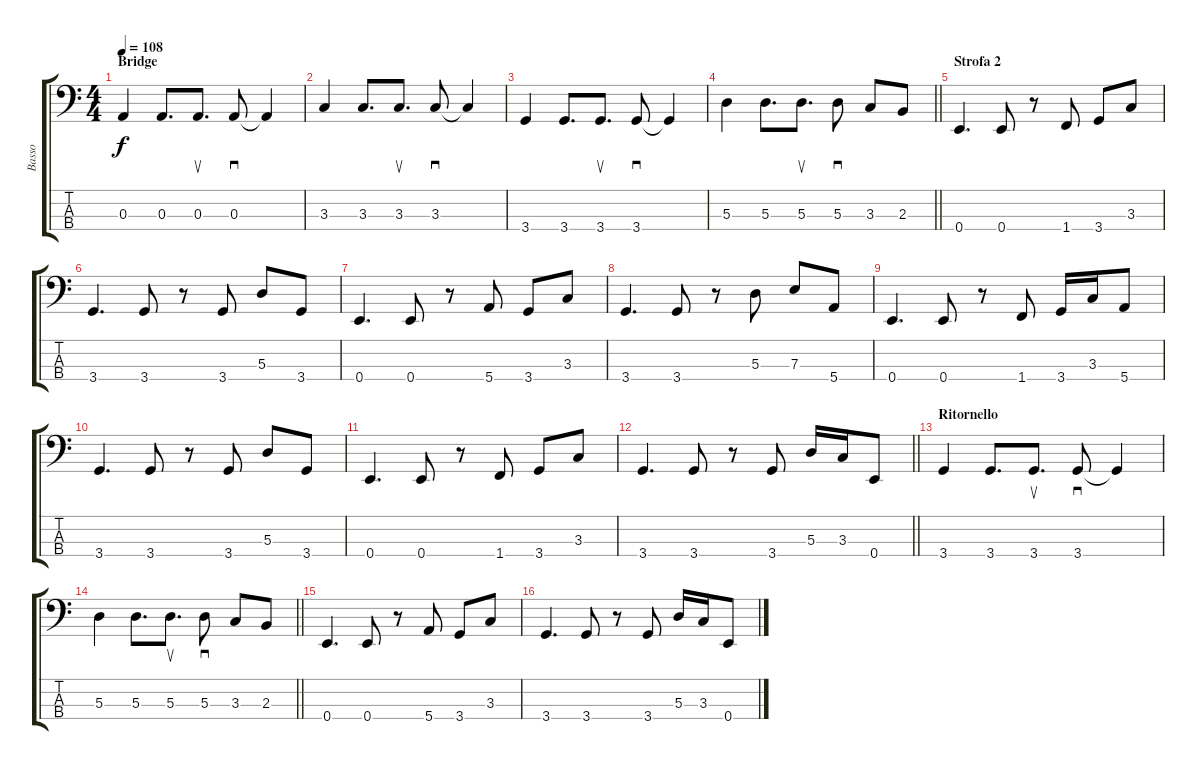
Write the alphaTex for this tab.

\track ("Basso" "Basso") {instrument electricbassfinger}
\staff {score tabs}
\tuning (G2 D2 A1 E1) {hide}
\ts (4 4)
\section ("" "Bridge")
\tempo 108
\clef f4
\ks c
0.3.4{dy f} 0.3.8{d} 0.3.8{d su} 0.3.8{sd} 0.3{t}.4 |
3.3.4 3.3.8{d} 3.3.8{d su} 3.3.8{sd} 3.3{t}.4 |
3.4.4 3.4.8{d} 3.4.8{d su} 3.4.8{sd} 3.4{t}.4 |
\barLineRight lightlight
5.3.4 5.3.8{d} 5.3.8{d su} 5.3.8{sd} 3.3.8 2.3.8 |
\section ("" "Strofa 2")
0.4.4{d} 0.4.8 r.8 1.4.8 3.4.8 3.3.8 |
3.4.4{d} 3.4.8 r.8 3.4.8 5.3.8 3.4.8 |
0.4.4{d} 0.4.8 r.8 5.4.8 3.4.8 3.3.8 |
3.4.4{d} 3.4.8 r.8 5.3.8 7.3.8 5.4.8 |
0.4.4{d} 0.4.8 r.8 1.4.8 3.4.16 3.3.16 5.4.8 |
3.4.4{d} 3.4.8 r.8 3.4.8 5.3.8 3.4.8 |
0.4.4{d} 0.4.8 r.8 1.4.8 3.4.8 3.3.8 |
\barLineRight lightlight
3.4.4{d} 3.4.8 r.8 3.4.8 5.3.16 3.3.16 0.4.8 |
\section ("" "Ritornello")
3.4.4 3.4.8{d} 3.4.8{d su} 3.4.8{sd} 3.4{t}.4 |
\barLineRight lightlight
5.3.4 5.3.8{d} 5.3.8{d su} 5.3.8{sd} 3.3.8 2.3.8 |
0.4.4{d} 0.4.8 r.8 5.4.8 3.4.8 3.3.8 |
3.4.4{d} 3.4.8 r.8 3.4.8 5.3.16 3.3.16 0.4.8
